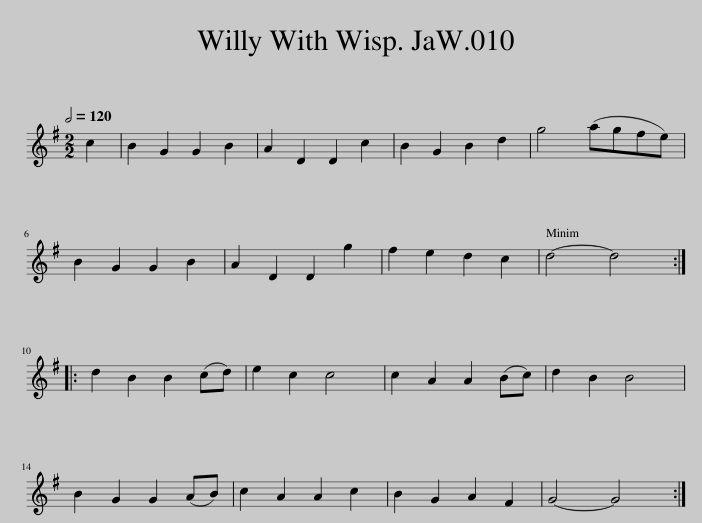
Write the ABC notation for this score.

X:1
L:1/8
Q:1/2=120
M:2/2
I:linebreak $
K:G
V:1 treble
V:1
 c2 | B2 G2 G2 B2 | A2 D2 D2 c2 | B2 G2 B2 d2 | g4 (agfe) |$ %5
 B2 G2 G2 B2 | A2 D2 D2 g2 | f2 e2 d2 c2 | d4- d4 ::$ d2 B2 B2 (cd) | %10
 e2 c2 c4 | c2 A2 A2 (Bc) | d2 B2 B4 |$ B2 G2 G2 (AB) | c2 A2 A2 c2 | %15
 B2 G2 A2 F2 | G4- G4 :| %17
